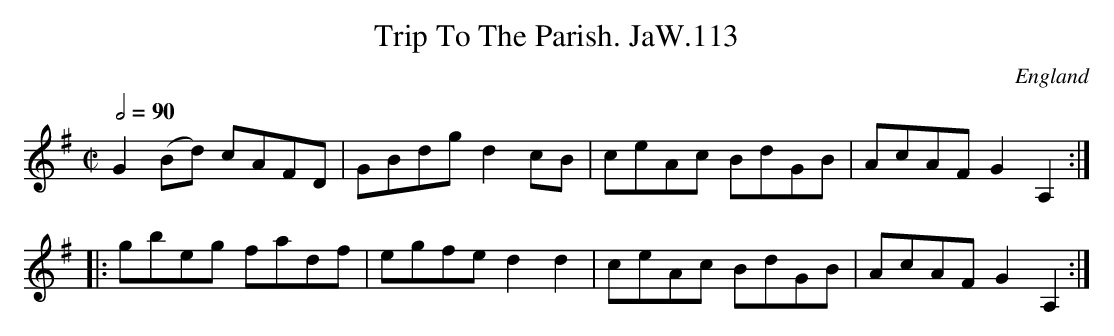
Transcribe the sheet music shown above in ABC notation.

X:1
T:Trip To The Parish. JaW.113
L:1/8
M:C|
O:England
Q:1/2=90
K:G
G2 (Bd) cAFD|GBdg d2cB|ceAc BdGB|AcAF G2A,2:|!
|:gbeg fadf|egfe d2d2|ceAc BdGB|AcAF G2A,2:|
